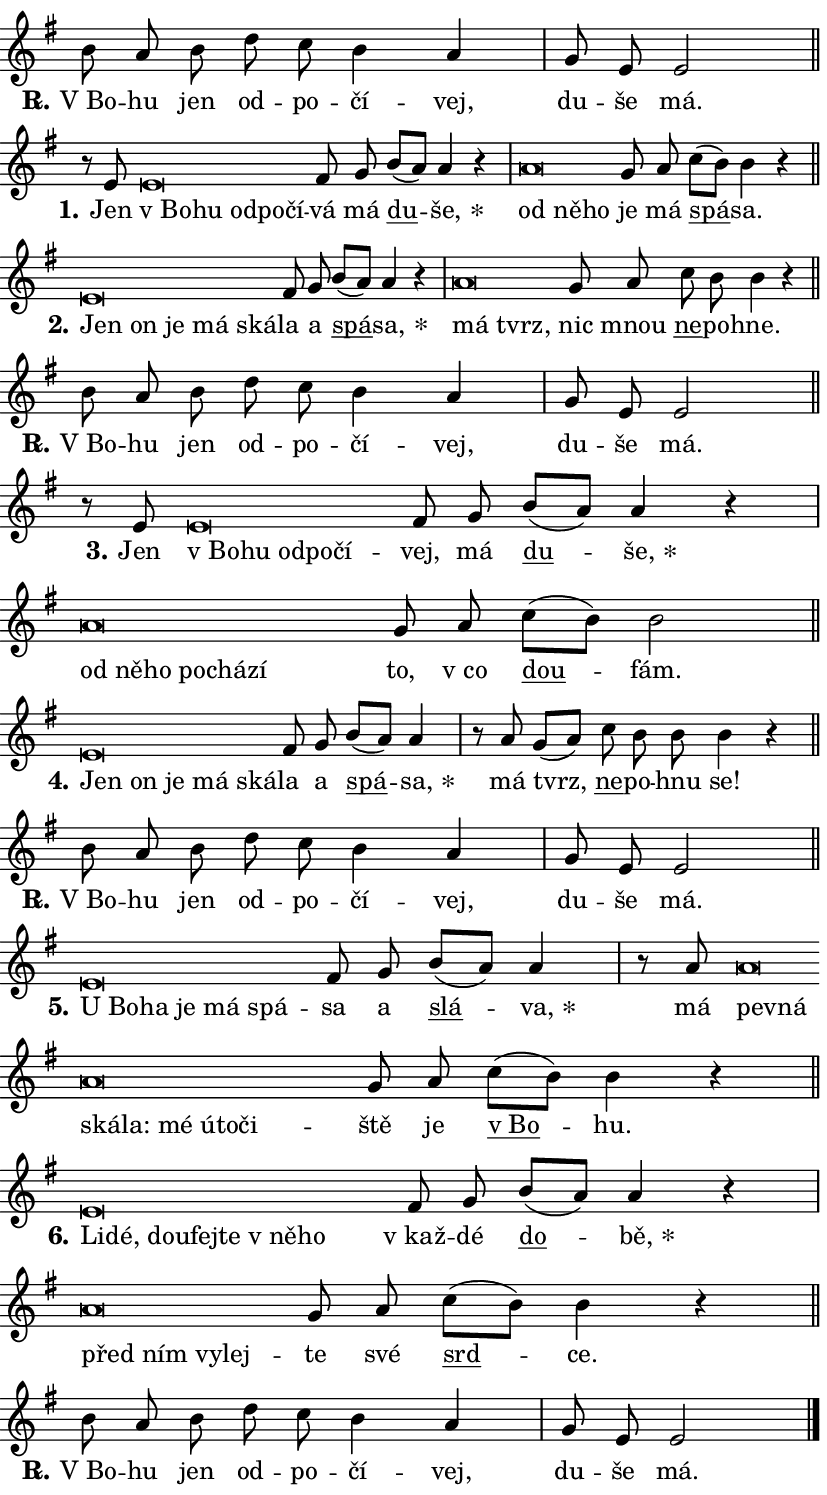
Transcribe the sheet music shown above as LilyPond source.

\version "2.24.0"
\header { tagline = "" }
\paper {
  indent = 0\cm
  top-margin = 0\cm
  right-margin = 0.13\cm % to fit lyric hyphens
  bottom-margin = 0\cm
  left-margin = 0\cm
  paper-width = 14\cm
  page-breaking = #ly:one-page-breaking
  system-system-spacing.basic-distance = #11
  score-system-spacing.basic-distance = #11
  ragged-last = ##f
}


%% Author: Thomas Morley
%% https://lists.gnu.org/archive/html/lilypond-user/2020-05/msg00002.html
#(define (line-position grob)
"Returns position of @var[grob} in current system:
   @code{'start}, if at first time-step
   @code{'end}, if at last time-step
   @code{'middle} otherwise
"
  (let* ((col (ly:item-get-column grob))
         (ln (ly:grob-object col 'left-neighbor))
         (rn (ly:grob-object col 'right-neighbor))
         (col-to-check-left (if (ly:grob? ln) ln col))
         (col-to-check-right (if (ly:grob? rn) rn col))
         (break-dir-left
           (and
             (ly:grob-property col-to-check-left 'non-musical #f)
             (ly:item-break-dir col-to-check-left)))
         (break-dir-right
           (and
             (ly:grob-property col-to-check-right 'non-musical #f)
             (ly:item-break-dir col-to-check-right))))
        (cond ((eqv? 1 break-dir-left) 'start)
              ((eqv? -1 break-dir-right) 'end)
              (else 'middle))))

#(define (tranparent-at-line-position vctor)
  (lambda (grob)
  "Relying on @code{line-position} select the relevant enry from @var{vctor}.
Used to determine transparency,"
    (case (line-position grob)
      ((end) (not (vector-ref vctor 0)))
      ((middle) (not (vector-ref vctor 1)))
      ((start) (not (vector-ref vctor 2))))))

noteHeadBreakVisibility =
#(define-music-function (break-visibility)(vector?)
"Makes @code{NoteHead}s transparent relying on @var{break-visibility}"
#{
  \override NoteHead.transparent =
    #(tranparent-at-line-position break-visibility)
#})

#(define delete-ledgers-for-transparent-note-heads
  (lambda (grob)
    "Reads whether a @code{NoteHead} is transparent.
If so this @code{NoteHead} is removed from @code{'note-heads} from
@var{grob}, which is supposed to be @code{LedgerLineSpanner}.
As a result ledgers are not printed for this @code{NoteHead}"
    (let* ((nhds-array (ly:grob-object grob 'note-heads))
           (nhds-list
             (if (ly:grob-array? nhds-array)
                 (ly:grob-array->list nhds-array)
                 '()))
           ;; Relies on the transparent-property being done before
           ;; Staff.LedgerLineSpanner.after-line-breaking is executed.
           ;; This is fragile ...
           (to-keep
             (remove
               (lambda (nhd)
                 (ly:grob-property nhd 'transparent #f))
               nhds-list)))
      ;; TODO find a better method to iterate over grob-arrays, similiar
      ;; to filter/remove etc for lists
      ;; For now rebuilt from scratch
      (set! (ly:grob-object grob 'note-heads)  '())
      (for-each
        (lambda (nhd)
          (ly:pointer-group-interface::add-grob grob 'note-heads nhd))
        to-keep))))

squashNotes = {
  \override NoteHead.X-extent = #'(-0.2 . 0.2)
  \override NoteHead.Y-extent = #'(-0.75 . 0)
  \override NoteHead.stencil =
    #(lambda (grob)
       (let ((pos (ly:grob-property grob 'staff-position)))
         (begin
           (if (< pos -7) (display "ERROR: Lower brevis then expected\n") (display ""))
           (if (<= pos -6) ly:text-interface::print ly:note-head::print))))
}
unSquashNotes = {
  \revert NoteHead.X-extent
  \revert NoteHead.Y-extent
  \revert NoteHead.stencil
}

hideNotes = \noteHeadBreakVisibility #begin-of-line-visible
unHideNotes = \noteHeadBreakVisibility #all-visible

% work-around for resetting accidentals
% https://lilypond.org/doc/v2.23/Documentation/notation/displaying-rhythms#unmetered-music
cadenzaMeasure = {
  \cadenzaOff
  \partial 1024 s1024
  \cadenzaOn
}

#(define-markup-command (accent layout props text) (markup?)
  "Underline accented syllable"
  (interpret-markup layout props
    #{\markup \override #'(offset . 4.3) \underline { #text }#}))

responsum = \markup \concat {
  "R" \hspace #-1.05 \path #0.1 #'((moveto 0 0.07) (lineto 0.9 0.8)) \hspace #0.05 "."
}

spaceSize = #0.6828661417322834 % exact space size for TeX Gyre Schola

\layout {
  \context {
    \Staff
    \remove "Time_signature_engraver"
    \override LedgerLineSpanner.after-line-breaking = #delete-ledgers-for-transparent-note-heads
  }
  \context {
    \Lyrics {
      \override LyricSpace.minimum-distance = \spaceSize
      \override LyricText.font-name = #"TeX Gyre Schola"
      \override LyricText.font-size = 1
      \override StanzaNumber.font-name = #"TeX Gyre Schola Bold"
      \override StanzaNumber.font-size = 1
    }
  }
  \context {
    \Score 
    \override NoteHead.text =
      #(lambda (grob) 
        (let ((pos (ly:grob-property grob 'staff-position)))
          #{\markup {
            \combine
              \halign #-0.55 \raise #(if (= pos -6) 0 0.5) \override #'(thickness . 2) \draw-line #'(3.2 . 0)
              \musicglyph "noteheads.sM1"
          }#}))
  }
}

% magnetic-lyrics.ily
%
%   written by
%     Jean Abou Samra <jean@abou-samra.fr>
%     Werner Lemberg <wl@gnu.org>
%
%   adapted by
%     Jiri Hon <jiri.hon@gmail.com>
%
% Version 2022-Apr-15

% https://www.mail-archive.com/lilypond-user@gnu.org/msg149350.html

#(define (Left_hyphen_pointer_engraver context)
   "Collect syllable-hyphen-syllable occurrences in lyrics and store
them in properties.  This engraver only looks to the left.  For
example, if the lyrics input is @code{foo -- bar}, it does the
following.

@itemize @bullet
@item
Set the @code{text} property of the @code{LyricHyphen} grob between
@q{foo} and @q{bar} to @code{foo}.

@item
Set the @code{left-hyphen} property of the @code{LyricText} grob with
text @q{foo} to the @code{LyricHyphen} grob between @q{foo} and
@q{bar}.
@end itemize

Use this auxiliary engraver in combination with the
@code{lyric-@/text::@/apply-@/magnetic-@/offset!} hook."
   (let ((hyphen #f)
         (text #f))
     (make-engraver
      (acknowledgers
       ((lyric-syllable-interface engraver grob source-engraver)
        (set! text grob)))
      (end-acknowledgers
       ((lyric-hyphen-interface engraver grob source-engraver)
        ;(when (not (grob::has-interface grob 'lyric-space-interface))
          (set! hyphen grob)));)
      ((stop-translation-timestep engraver)
       (when (and text hyphen)
         (ly:grob-set-object! text 'left-hyphen hyphen))
       (set! text #f)
       (set! hyphen #f)))))

#(define (lyric-text::apply-magnetic-offset! grob)
   "If the space between two syllables is less than the value in
property @code{LyricText@/.details@/.squash-threshold}, move the right
syllable to the left so that it gets concatenated with the left
syllable.

Use this function as a hook for
@code{LyricText@/.after-@/line-@/breaking} if the
@code{Left_@/hyphen_@/pointer_@/engraver} is active."
   (let ((hyphen (ly:grob-object grob 'left-hyphen #f)))
     (when hyphen
       (let ((left-text (ly:spanner-bound hyphen LEFT)))
         (when (grob::has-interface left-text 'lyric-syllable-interface)
           (let* ((common (ly:grob-common-refpoint grob left-text X))
                  (this-x-ext (ly:grob-extent grob common X))
                  (left-x-ext
                   (begin
                     ;; Trigger magnetism for left-text.
                     (ly:grob-property left-text 'after-line-breaking)
                     (ly:grob-extent left-text common X)))
                  ;; `delta` is the gap width between two syllables.
                  (delta (- (interval-start this-x-ext)
                            (interval-end left-x-ext)))
                  (details (ly:grob-property grob 'details))
                  (threshold (assoc-get 'squash-threshold details 0.2)))
             (when (< delta threshold)
               (let* (;; We have to manipulate the input text so that
                      ;; ligatures crossing syllable boundaries are not
                      ;; disabled.  For languages based on the Latin
                      ;; script this is essentially a beautification.
                      ;; However, for non-Western scripts it can be a
                      ;; necessity.
                      (lt (ly:grob-property left-text 'text))
                      (rt (ly:grob-property grob 'text))
                      (is-space (grob::has-interface hyphen 'lyric-space-interface))
                      (space (if is-space " " ""))
                      (extra-delta (if is-space spaceSize 0))
                      ;; Append new syllable.
                      (ltrt-space (if (and (string? lt) (string? rt))
                                (string-append lt space rt)
                                (make-concat-markup (list lt space rt))))
                      ;; Right-align `ltrt` to the right side.
                      (ltrt-space-markup (grob-interpret-markup
                               grob
                               (make-translate-markup
                                (cons (interval-length this-x-ext) 0)
                                (make-right-align-markup ltrt-space)))))
                 (begin
                   ;; Don't print `left-text`.
                   (ly:grob-set-property! left-text 'stencil #f)
                   ;; Set text and stencil (which holds all collected
                   ;; syllables so far) and shift it to the left.
                   (ly:grob-set-property! grob 'text ltrt-space)
                   (ly:grob-set-property! grob 'stencil ltrt-space-markup)
                   (ly:grob-translate-axis! grob (- (- delta extra-delta)) X))))))))))


#(define (lyric-hyphen::displace-bounds-first grob)
   ;; Make very sure this callback isn't triggered too early.
   (let ((left (ly:spanner-bound grob LEFT))
         (right (ly:spanner-bound grob RIGHT)))
     (ly:grob-property left 'after-line-breaking)
     (ly:grob-property right 'after-line-breaking)
     (ly:lyric-hyphen::print grob)))

squashThreshold = #0.4

\layout {
  \context {
    \Lyrics
    \consists #Left_hyphen_pointer_engraver
    \override LyricText.after-line-breaking =
      #lyric-text::apply-magnetic-offset!
    \override LyricHyphen.stencil = #lyric-hyphen::displace-bounds-first
    \override LyricText.details.squash-threshold = \squashThreshold
    \override LyricHyphen.minimum-distance = 0
    \override LyricHyphen.minimum-length = \squashThreshold
  }
}

squashText = \override LyricText.details.squash-threshold = 9999
unSquashText = \override LyricText.details.squash-threshold = \squashThreshold

leftText = \override LyricText.self-alignment-X = #LEFT
unLeftText = \revert LyricText.self-alignment-X

starOffset = #(lambda (grob) 
                (let ((x_offset (ly:self-alignment-interface::aligned-on-x-parent grob)))
                  (if (= x_offset 0) 0 (+ x_offset 1.2))))

star = #(define-music-function (syllable)(string?)
"Append star separator at the end of a syllable"
#{
  \once \override LyricText.X-offset = #starOffset
  \lyricmode { \markup {
    #syllable
    \override #'((font-name . "TeX Gyre Schola Bold")) \hspace #0.2 \lower #0.65 \larger "*"
  } }
#})

starAccent = #(define-music-function (syllable)(string?)
"Append star separator at the end of a syllable and make accent"
#{
  \once \override LyricText.X-offset = #starOffset
  \lyricmode { \markup {
    \accent #syllable
    \override #'((font-name . "TeX Gyre Schola Bold")) \hspace #0.2 \lower #0.65 \larger "*"
  } }
#})

breath = #(define-music-function (syllable)(string?)
"Append breathing indicator at the end of a syllable"
#{
  \lyricmode { \markup { #syllable "+" } }
#})

optionalBreath = #(define-music-function (syllable)(string?)
"Append optional breathing indicator at the end of a syllable"
#{
  \lyricmode { \markup { #syllable "(+)" } }
#})


\score {
    <<
        \new Voice = "melody" { \cadenzaOn \key g \major \relative { b'8 a b d c b4 a \cadenzaMeasure \bar "|" g8 e e2 \cadenzaMeasure \bar "||" \break } }
        \new Lyrics \lyricsto "melody" { \lyricmode { \set stanza = \responsum
"V Bo" -- hu jen od -- po -- čí -- vej, du -- še má. } }
    >>
    \layout {}
}

\score {
    <<
        \new Voice = "melody" { \cadenzaOn \key g \major \relative { r8 e'8 \squashNotes e\breve*1/16 \hideNotes \breve*1/16 \bar "" \breve*1/16 \bar "" \breve*1/16 \breve*1/16 \bar "" \unHideNotes \unSquashNotes fis8 g \bar "" b[( a)] a4 r \cadenzaMeasure \bar "|" \squashNotes a\breve*1/16 \hideNotes \breve*1/16 \breve*1/16 \bar "" \unHideNotes \unSquashNotes g8 a \bar "" c[( b)] b4 r \cadenzaMeasure \bar "||" \break } }
        \new Lyrics \lyricsto "melody" { \lyricmode { \set stanza = "1."
Jen \leftText "v Bo" -- \squashText hu od -- po -- čí -- \unLeftText \unSquashText vá má \markup \accent du -- \star še, \leftText od \squashText ně -- ho \unLeftText \unSquashText je má \markup \accent spá -- sa. } }
    >>
    \layout {}
}

\score {
    <<
        \new Voice = "melody" { \cadenzaOn \key g \major \relative { \squashNotes e'\breve*1/16 \hideNotes \breve*1/16 \bar "" \breve*1/16 \bar "" \breve*1/16 \breve*1/16 \bar "" \unHideNotes \unSquashNotes fis8 g \bar "" b[( a)] a4 r \cadenzaMeasure \bar "|" \squashNotes a\breve*1/16 \hideNotes \breve*1/16 \bar "" \unHideNotes \unSquashNotes g8 a \bar "" c b b4 r \cadenzaMeasure \bar "||" \break } }
        \new Lyrics \lyricsto "melody" { \lyricmode { \set stanza = "2."
\leftText Jen \squashText on je má ská -- \unLeftText \unSquashText la a \markup \accent spá -- \star sa, \leftText má \squashText tvrz, \unLeftText \unSquashText nic mnou \markup \accent ne -- po -- hne. } }
    >>
    \layout {}
}

\score {
    <<
        \new Voice = "melody" { \cadenzaOn \key g \major \relative { b'8 a b d c b4 a \cadenzaMeasure \bar "|" g8 e e2 \cadenzaMeasure \bar "||" \break } }
        \new Lyrics \lyricsto "melody" { \lyricmode { \set stanza = \responsum
"V Bo" -- hu jen od -- po -- čí -- vej, du -- še má. } }
    >>
    \layout {}
}

\score {
    <<
        \new Voice = "melody" { \cadenzaOn \key g \major \relative { r8 e'8 \squashNotes e\breve*1/16 \hideNotes \breve*1/16 \bar "" \breve*1/16 \bar "" \breve*1/16 \breve*1/16 \bar "" \unHideNotes \unSquashNotes fis8 g \bar "" b[( a)] a4 r \cadenzaMeasure \bar "|" \squashNotes a\breve*1/16 \hideNotes \breve*1/16 \bar "" \breve*1/16 \bar "" \breve*1/16 \bar "" \breve*1/16 \breve*1/16 \bar "" \unHideNotes \unSquashNotes g8 a \bar "" c[( b)] b2 \cadenzaMeasure \bar "||" \break } }
        \new Lyrics \lyricsto "melody" { \lyricmode { \set stanza = "3."
Jen \leftText "v Bo" -- \squashText hu od -- po -- čí -- \unLeftText \unSquashText vej, má \markup \accent du -- \star še, \leftText od \squashText ně -- ho po -- chá -- zí \unLeftText \unSquashText to, "v co" \markup \accent dou -- fám. } }
    >>
    \layout {}
}

\score {
    <<
        \new Voice = "melody" { \cadenzaOn \key g \major \relative { \squashNotes e'\breve*1/16 \hideNotes \breve*1/16 \bar "" \breve*1/16 \bar "" \breve*1/16 \breve*1/16 \bar "" \unHideNotes \unSquashNotes fis8 g \bar "" b[( a)] a4 \cadenzaMeasure \bar "|" r8 a8 g8[( a)] \bar "" c b b b4 r \cadenzaMeasure \bar "||" \break } }
        \new Lyrics \lyricsto "melody" { \lyricmode { \set stanza = "4."
\leftText Jen \squashText on je má ská -- \unLeftText \unSquashText la a \markup \accent spá -- \star sa, má tvrz, \markup \accent ne -- po -- hnu se! } }
    >>
    \layout {}
}

\score {
    <<
        \new Voice = "melody" { \cadenzaOn \key g \major \relative { b'8 a b d c b4 a \cadenzaMeasure \bar "|" g8 e e2 \cadenzaMeasure \bar "||" \break } }
        \new Lyrics \lyricsto "melody" { \lyricmode { \set stanza = \responsum
"V Bo" -- hu jen od -- po -- čí -- vej, du -- še má. } }
    >>
    \layout {}
}

\score {
    <<
        \new Voice = "melody" { \cadenzaOn \key g \major \relative { \squashNotes e'\breve*1/16 \hideNotes \breve*1/16 \bar "" \breve*1/16 \bar "" \breve*1/16 \bar "" \breve*1/16 \breve*1/16 \bar "" \unHideNotes \unSquashNotes fis8 g \bar "" b[( a)] a4 \cadenzaMeasure \bar "|" r8 a8 \squashNotes a\breve*1/16 \hideNotes \breve*1/16 \bar "" \breve*1/16 \bar "" \breve*1/16 \bar "" \breve*1/16 \bar "" \breve*1/16 \bar "" \breve*1/16 \breve*1/16 \bar "" \unHideNotes \unSquashNotes g8 a \bar "" c[( b)] b4 r \cadenzaMeasure \bar "||" \break } }
        \new Lyrics \lyricsto "melody" { \lyricmode { \set stanza = "5."
\leftText U \squashText Bo -- ha je má spá -- \unLeftText \unSquashText sa a \markup \accent slá -- \star va, má \leftText pev -- \squashText ná ská -- la: mé ú -- to -- či -- \unLeftText \unSquashText ště je \markup \accent "v Bo" -- hu. } }
    >>
    \layout {}
}

\score {
    <<
        \new Voice = "melody" { \cadenzaOn \key g \major \relative { \squashNotes e'\breve*1/16 \hideNotes \breve*1/16 \bar "" \breve*1/16 \bar "" \breve*1/16 \bar "" \breve*1/16 \bar "" \breve*1/16 \breve*1/16 \bar "" \unHideNotes \unSquashNotes fis8 g \bar "" b[( a)] a4 r \cadenzaMeasure \bar "|" \squashNotes a\breve*1/16 \hideNotes \breve*1/16 \bar "" \breve*1/16 \breve*1/16 \bar "" \unHideNotes \unSquashNotes g8 a \bar "" c[( b)] b4 r \cadenzaMeasure \bar "||" \break } }
        \new Lyrics \lyricsto "melody" { \lyricmode { \set stanza = "6."
\leftText Li -- \squashText dé, dou -- fej -- te "v ně" -- ho \unLeftText \unSquashText "v kaž" -- dé \markup \accent do -- \star bě, \leftText před \squashText ním vy -- lej -- \unLeftText \unSquashText te své \markup \accent srd -- ce. } }
    >>
    \layout {}
}

\score {
    <<
        \new Voice = "melody" { \cadenzaOn \key g \major \relative { b'8 a b d c b4 a \cadenzaMeasure \bar "|" g8 e e2 \cadenzaMeasure \bar "||" \break } \bar "|." }
        \new Lyrics \lyricsto "melody" { \lyricmode { \set stanza = \responsum
"V Bo" -- hu jen od -- po -- čí -- vej, du -- še má. } }
    >>
    \layout {}
}
